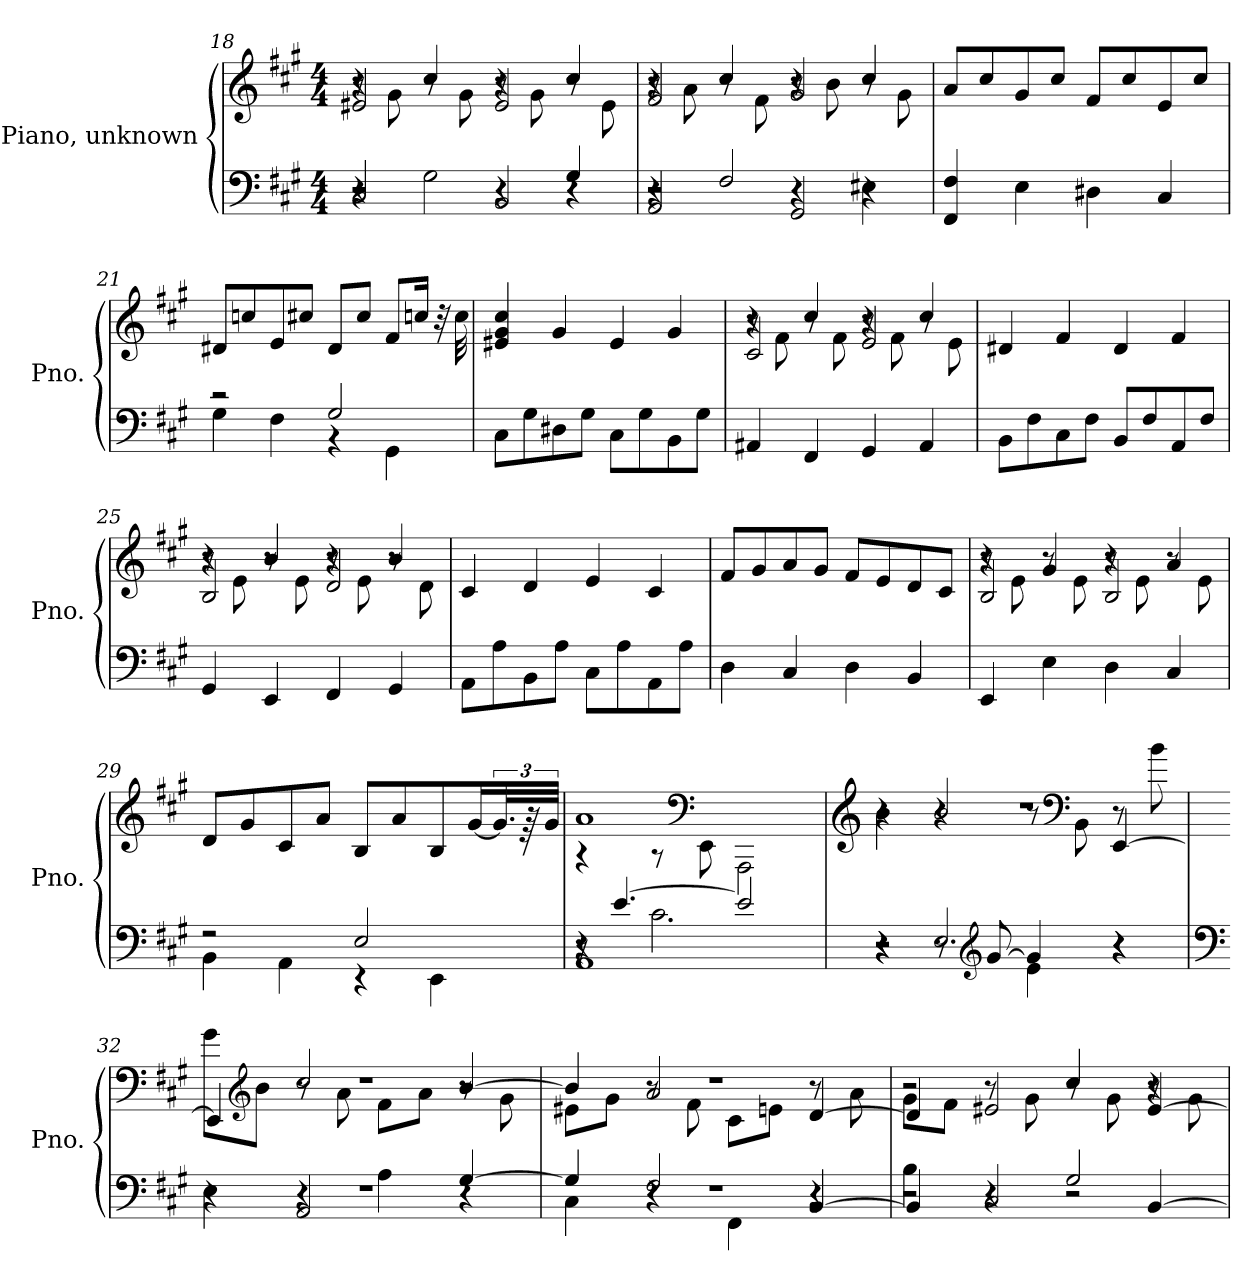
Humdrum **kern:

**kern	**kern
*part1	*part1
*staff2	*staff1
*I"Piano, unknown	*
*I'Pno.	*
!!LO:LB:g=z
*clefF4	*clefG2
*k[f#c#g#]	*k[f#c#g#]
*M4/4	*M4/4
=18	=18
*^	*^
*	*^	*	*^
2r	4r	2C#/	4r	8r	2e#X/
.	.	.	.	8g#\	.
.	2G#\	.	4cc#/	8r	.
.	.	.	.	8g#\	.
4r	.	2BB/	4r	8r	2e#/
.	.	.	.	8g#\	.
4G#/	4r	.	4cc#/	8r	.
.	.	.	.	8e#\	.
=19	=19	=19	=19	=19	=19
4r	2r	2AA/	4r	8r	2f#/
.	.	.	.	8a\	.
2F#/	.	.	4cc#/	8r	.
.	.	.	.	8f#\	.
.	4r	2GG#/	4r	8r	2g#/
.	.	.	.	8b\	.
4r	4E#X\	.	4cc#/	8r	.
.	.	.	.	8g#\	.
*v	*v	*v	*	*	*
*	*v	*v	*v
=20	=20
4FF#/ 4F#/	8a/L
.	8cc#/
4E\	8g#/
.	8cc#/J
4D#X\	8f#/L
.	8cc#/
4C#/	8e/
.	8cc#/J
=21	=21
*^	*
2r	4G#\	8d#X/L
.	.	8ccn/
.	4F#\	8e/
.	.	8cc#X/J
2G#/	4r	8d#/L
.	.	8cc#/J
.	4GG#\	8f#/L
.	.	16ccn/Jk
.	.	32r
.	.	32cc\
*v	*v	*
!!LO:LB:g=z
=22	=22
8C#\L	4e#X/ 4g#/ 4cc#/
8G#\	.
8D#X\	4g#/
8G#\J	.
8C#\L	4e#/
8G#\	.
8BB\	4g#/
8G#\J	.
=23	=23
*	*^
*	*	*^
4AA#X/	4r	8r	2c#/
.	.	8f#\	.
4FF#/	4cc#/	8r	.
.	.	8f#\	.
4GG#/	4r	8r	2e/
.	.	8f#\	.
4AA#/	4cc#/	8r	.
.	.	8e\	.
*	*v	*v	*v
=24	=24
8BB\L	4d#X/
8F#\	.
8C#\	4f#/
8F#\J	.
8BB/L	4d#/
8F#/	.
8AA/	4f#/
8F#/J	.
=25	=25
*	*^
*	*	*^
4GG#/	4r	8r	2B/
.	.	8e\	.
4EE/	4b/	8r	.
.	.	8e\	.
4FF#/	4r	8r	2d/
.	.	8e\	.
4GG#/	4b/	8r	.
.	.	8d\	.
*	*v	*v	*v
=26	=26
8AA\L	4c#/
8A\	.
8BB\	4d/
8A\J	.
8C#\L	4e/
8A\	.
8AA\	4c#/
8A\J	.
!!LO:PB:g=z
=27	=27
4D\	8f#/L
.	8g#/
4C#/	8a/
.	8g#/J
4D\	8f#/L
.	8e/
4BB/	8d/
.	8c#/J
=28	=28
*	*^
*	*	*^
4EE/	4r	8r	2B/
.	.	8e\	.
4E\	4g#/	8r	.
.	.	8e\	.
4D\	4r	8r	2B/
.	.	8e\	.
4C#/	4a/	8r	.
.	.	8e\	.
*	*v	*v	*v
=29	=29
*^	*
2r	4BB\	8d/L
.	.	8g#/
.	4AA\	8c#/
.	.	8a/J
2E/	4r	8B/L
.	.	8a/
.	4EE\	8B/
.	.	[16g#/L
.	.	48.g#/JJk]
.	.	96r
.	.	48g#/
=30	=30	=30
*	*^	*^
8r	4r	1AA	1a	4r
[4.e/	.	.	.	.
.	2.c#\	.	.	8r
*	*	*	*clefF4	*
.	.	.	.	8EE\
2e/]	.	.	.	2AAA\
*	*	*	*v	*v
!!LO:LB:g=z
=31	=31	=31	=31
*	*	*	*clefG2
*	*	*	*^
*	*	*	*	*^
4r	2r	4r	1r	4b\	4r
8r	.	2.E/	.	4r	2b/
*clefG2	*	*	*	*	*
[8g#/	.	.	.	.	.
4g#/]	4e\	.	.	8r	.
*	*	*	*clefF4	*	*
.	.	.	.	8BB\	.
4r	4r	.	.	8r	[4EE/
.	.	.	.	8b\	.
=32	=32	=32	=32	=32	=32
*clefF4	*	*	*	*	*
1r	4E\	4r	1r	8g#\L	4EE/]
*	*	*	*clefG2	*	*
.	.	.	.	8b\J	.
.	4r	2AA/	.	8r	2cc#/
.	.	.	.	8a\	.
.	4A\	.	.	8f#\L	.
.	.	.	.	8a\J	.
.	4r	[4G#/	.	8r	[4b/
.	.	.	.	8g#\	.
=33	=33	=33	=33	=33	=33
1r	4C#\	4G#/]	1r	8e#X\L	4b/]
.	.	.	.	8g#\J	.
.	4r	2F#/	.	8r	2a/
.	.	.	.	8f#\	.
.	4FF#\	.	.	8c#\L	.
.	.	.	.	8en\J	.
.	4r	[4BB/	.	8r	[4d/
.	.	.	.	8a\	.
!!LO:LB:g=z	!!	!!
=34	=34	=34	=34	=34	=34
2r	4B\	4BB/]	2r	8g#\L	4d/]
.	.	.	.	8f#\J	.
.	4r	2C#/	.	8r	2e#X/
.	.	.	.	8g#\	.
2G#/	2r	.	4cc#/	8r	.
.	.	.	.	8g#\	.
.	.	[4BB/	4r	8r	[4e#/
.	.	.	.	8g#\	.
*v	*v	*v	*	*	*
*	*v	*v	*v
=	=
*-	*-
